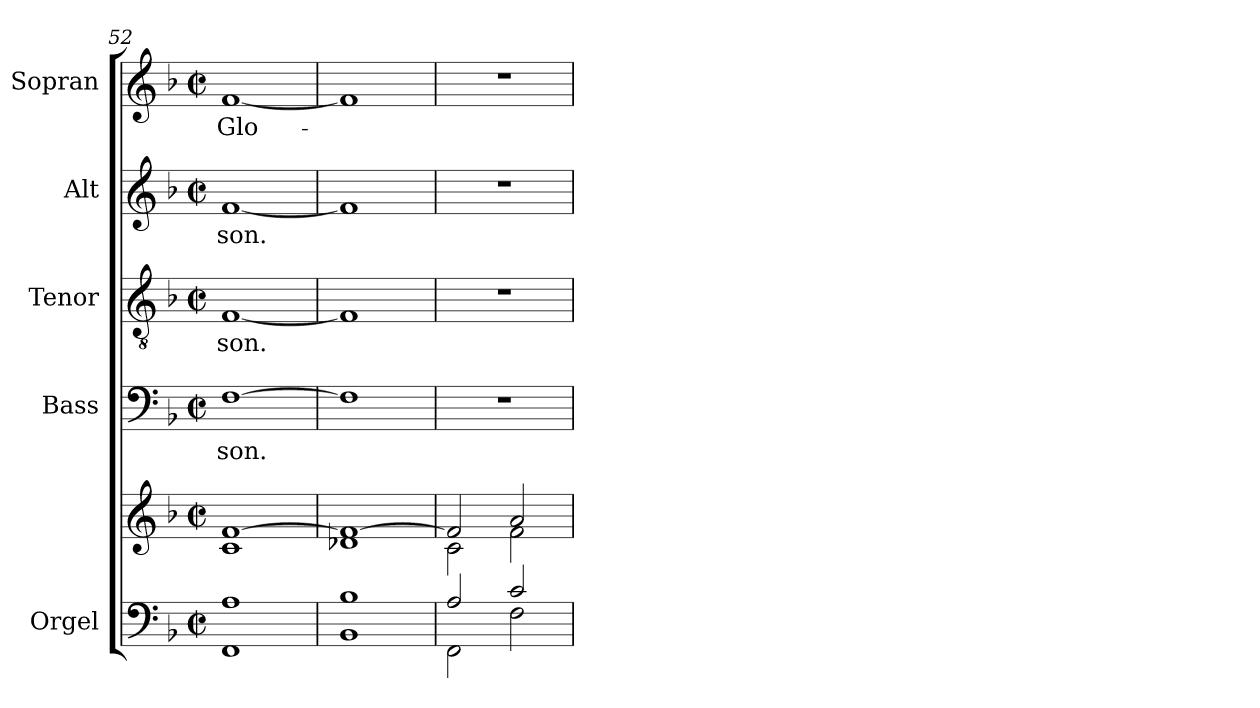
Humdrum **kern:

**kern	**kern	**kern	**text	**kern	**text	**kern	**text	**kern	**text
*part5	*part5	*part4	*part4	*part3	*part3	*part2	*part2	*part1	*part1
*staff6	*staff5	*staff4	*staff4	*staff3	*staff3	*staff2	*staff2	*staff1	*staff1
*I"Orgel	*	*I"Bass	*	*I"Tenor	*	*I"Alt	*	*I"Sopran	*
*I'Org.	*	*I'B.	*	*I'T.	*	*I'A.	*	*I'S.	*
*clefF4	*clefG2	*clefF4	*	*clefGv2	*	*clefG2	*	*clefG2	*
*k[b-]	*k[b-]	*k[b-]	*	*k[b-]	*	*k[b-]	*	*k[b-]	*
*F:	*F:	*F:	*	*F:	*	*F:	*	*F:	*
*M2/2	*M2/2	*M2/2	*	*M2/2	*	*M2/2	*	*M2/2	*
*met(c|)	*met(c|)	*met(c|)	*	*met(c|)	*	*met(c|)	*	*met(c|)	*
=52	=52	=52	=52	=52	=52	=52	=52	=52	=52
*^	*^	*	*	*	*	*	*	*	*
!	!	!	!	!	!LO:LY:b	!	!LO:LY:b	!	!LO:LY:b	!	!LO:LY:b
1A	1FF	[>1f	1c	[1F	-son.	[1F	-son.	[1f	-son.	[1f	Glo-
=53	=53	=53	=53	=53	=53	=53	=53	=53	=53	=53	=53
1B-	1BB-	1f_	1d-X	1F]	.	1F]	.	1f]	.	1f]	.
=54	=54	=54	=54	=54	=54	=54	=54	=54	=54	=54	=54
2A/	2FF\	2f/]	2c\	1r	.	1r	.	1r	.	1r	.
2c/	2F\	2a/	2f\	.	.	.	.	.	.	.	.
*v	*v	*	*	*	*	*	*	*	*	*	*
*	*v	*v	*	*	*	*	*	*	*	*
=	=	=	=	=	=	=	=	=	=
*-	*-	*-	*-	*-	*-	*-	*-	*-	*-
